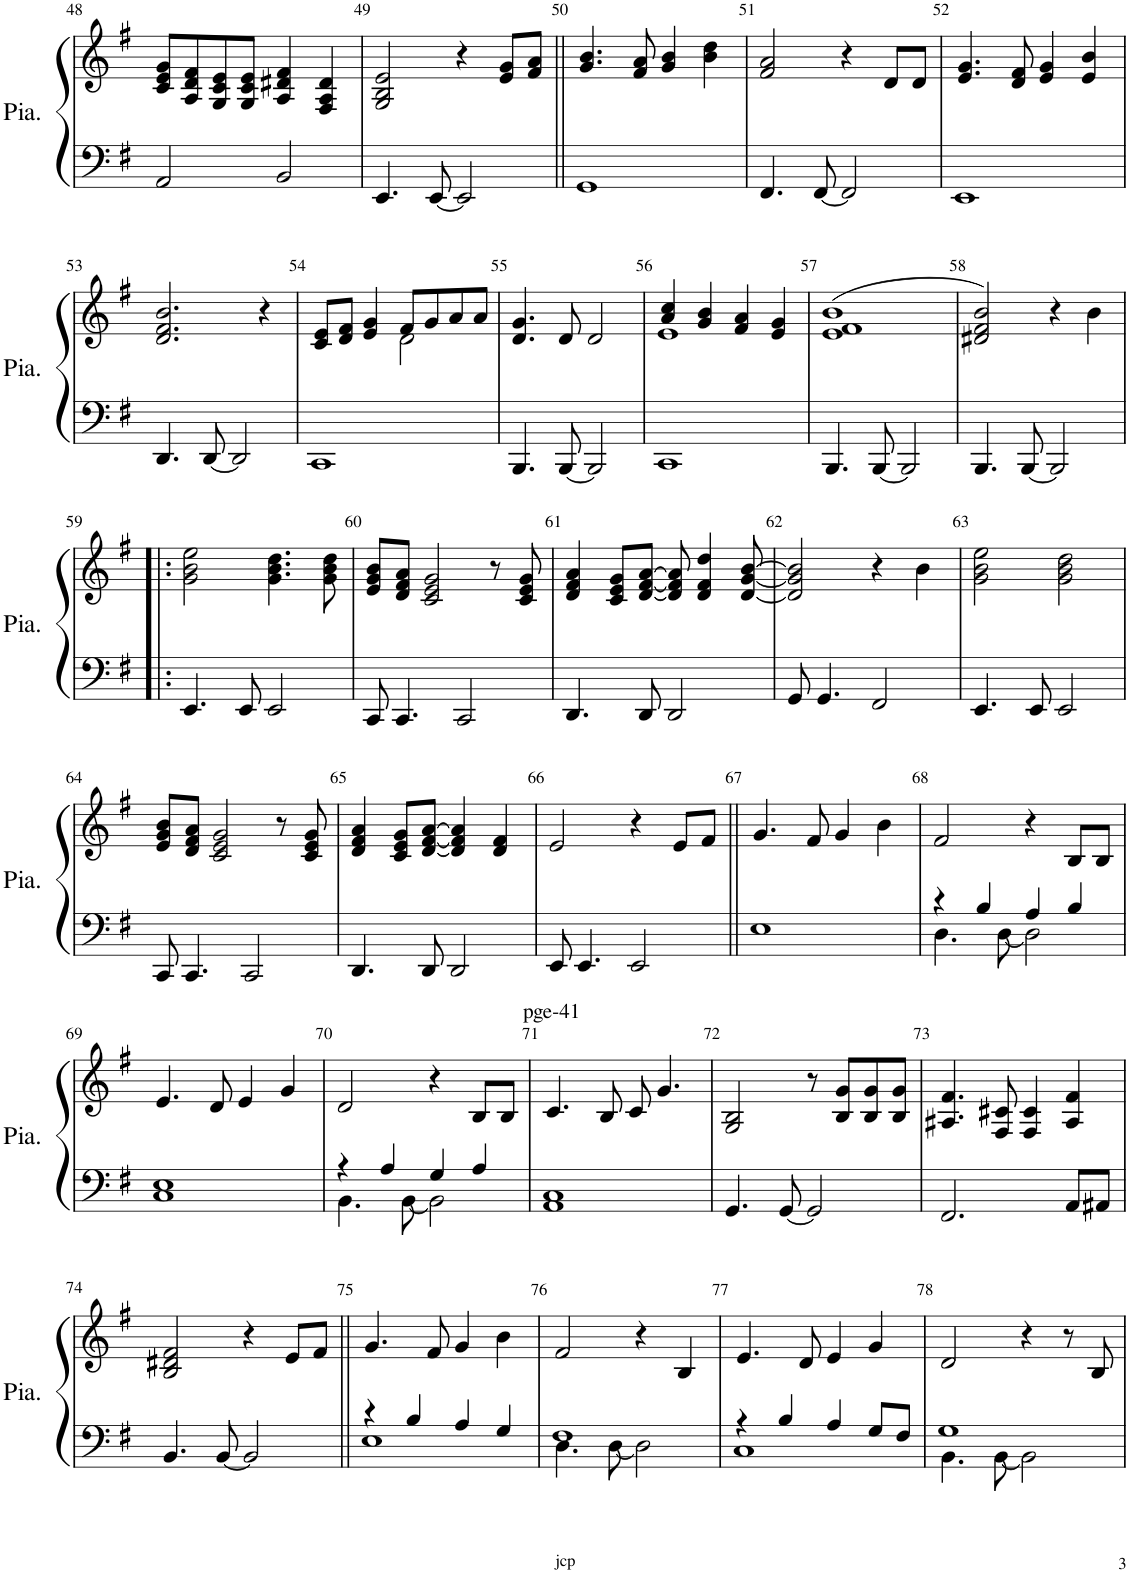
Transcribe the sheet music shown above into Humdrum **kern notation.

**kern	**kern
*part1	*part1
*staff2	*staff1
*I"Piano	*
*I'Pia.	*
!!LO:PB:g=z
*clefF4	*clefG2
*k[f#]	*k[f#]
*M4/4	*M4/4
*met(c)	*met(c)
=48	=48
2AA/	8c/ 8e/ 8g/L
.	8A/ 8d/ 8f#/
.	8G/ 8c/ 8e/
.	8G/ 8c/ 8e/J
2BB/	4A/ 4d#X/ 4f#/
.	4F#/ 4A/ 4d#/
=49	=49
4.EE/	2G/ 2B/ 2e/
[8EE/	.
2EE/]	4r
.	8e/ 8g/L
.	8f#/ 8a/J
=50||	=50||
1GG	4.g/ 4.b/
.	8f#/ 8a/
.	4g/ 4b/
.	4b\ 4dd\
=51	=51
4.FF#/	2f#/ 2a/
[8FF#/	.
2FF#/]	4r
.	8d/L
.	8d/J
=52	=52
1EE	4.e/ 4.g/
.	8d/ 8f#/
.	4e/ 4g/
.	4e/ 4b/
!!LO:LB:g=z
=53	=53
4.DD/	2.d/ 2.f#/ 2.b/
[8DD/	.
2DD/]	.
.	4r
=54	=54
*	*^
1CC	8c/ 8e/L	2ryy
.	8d/ 8f#/J	.
.	4e/ 4g/	.
.	8f#/L	2d\
.	8g/	.
.	8a/	.
.	8a/J	.
*	*v	*v
=55	=55
4.BBB/	4.d/ 4.g/
[8BBB/	8d/
2BBB/]	2d/
=56	=56
*	*^
1CC	4a/ 4cc/	1e
.	4g/ 4b/	.
.	4f#/ 4a/	.
.	4e/ 4g/	.
*	*v	*v
=57	=57
4.BBB/	(>1e 1f# 1b
[8BBB/	.
2BBB/]	.
=58	=58
4.BBB/	2d#X/ 2f#/ 2b/)
[8BBB/	.
2BBB/]	4r
.	4b\
!!LO:LB:g=z
=59!|:	=59!|:
4.EE/	2g\ 2b\ 2ee\
8EE/	.
2EE/	4.g\ 4.b\ 4.dd\
.	8g\ 8b\ 8dd\
=60	=60
8CC/	8e/ 8g/ 8b/L
4.CC/	8d/ 8f#/ 8a/J
.	2c/ 2e/ 2g/
2CC/	.
.	8r
.	8c/ 8e/ 8g/
=61	=61
4.DD/	4d/ 4f#/ 4a/
.	8c/ 8e/ 8g/L
8DD/	[8d/ [8f#/ [8a/J
2DD/	8d/] 8f#/] 8a/]
.	4d/ 4f#/ 4dd/
.	[8d/ [8g/ [8b/
=62	=62
8GG/	2d/] 2g/] 2b/]
4.GG/	.
2FF#/	4r
.	4b\
=63	=63
4.EE/	2g\ 2b\ 2ee\
8EE/	.
2EE/	2g\ 2b\ 2dd\
!!LO:LB:g=z
=64	=64
8CC/	8e/ 8g/ 8b/L
4.CC/	8d/ 8f#/ 8a/J
.	2c/ 2e/ 2g/
2CC/	.
.	8r
.	8c/ 8e/ 8g/
=65	=65
4.DD/	4d/ 4f#/ 4a/
.	8c/ 8e/ 8g/L
8DD/	[8d/ [8f#/ [8a/J
2DD/	4d/] 4f#/] 4a/]
.	4d/ 4f#/
=66	=66
8EE/	2e/
4.EE/	.
2EE/	4r
.	8e/L
.	8f#/J
=67||	=67||
1E	4.g/
.	8f#/
.	4g/
.	4b\
=68	=68
*^	*
4r	4.D\	2f#/
4B/	.	.
.	[8D\	.
4A/	2D\]	4r
4B/	.	8B/L
.	.	8B/J
*v	*v	*
!!LO:LB:g=z
=69	=69
1C 1E	4.e/
.	8d/
.	4e/
.	4g/
=70	=70
*^	*
4r	4.BB\	2d/
4A/	.	.
.	[8BB\	.
4G/	2BB\]	4r
4A/	.	8B/L
.	.	8B/J
*v	*v	*
=71	=71
!	!LO:TX:a:t=pge-41
1AA 1C	4.c/
.	8B/
.	8c/
.	4.g/
=72	=72
4.GG/	2G/ 2B/
[8GG/	.
2GG/]	8r
.	8B/ 8g/L
.	8B/ 8g/
.	8B/ 8g/J
=73	=73
2.FF#/	4.A#X/ 4.f#/
.	8F#/ 8c#X/
.	4F#/ 4c#/
8AA/L	4A#/ 4f#/
8AA#X/J	.
!!LO:LB:g=z
=74	=74
4.BB/	2B/ 2d#X/ 2f#/
[8BB/	.
2BB/]	4r
.	8e/L
.	8f#/J
=75||	=75||
*^	*
4r	1E	4.g/
4B/	.	.
.	.	8f#/
4A/	.	4g/
4G/	.	4b\
=76	=76	=76
1F#	4.D\	2f#/
.	[8D\	.
.	2D\]	4r
.	.	4B/
=77	=77	=77
4r	1C	4.e/
4B/	.	.
.	.	8d/
4A/	.	4e/
8G/L	.	4g/
8F#/J	.	.
=78	=78	=78
1G	4.BB\	2d/
.	[8BB\	.
.	2BB\]	4r
.	.	8r
.	.	8B/
*v	*v	*
=	=
*-	*-
